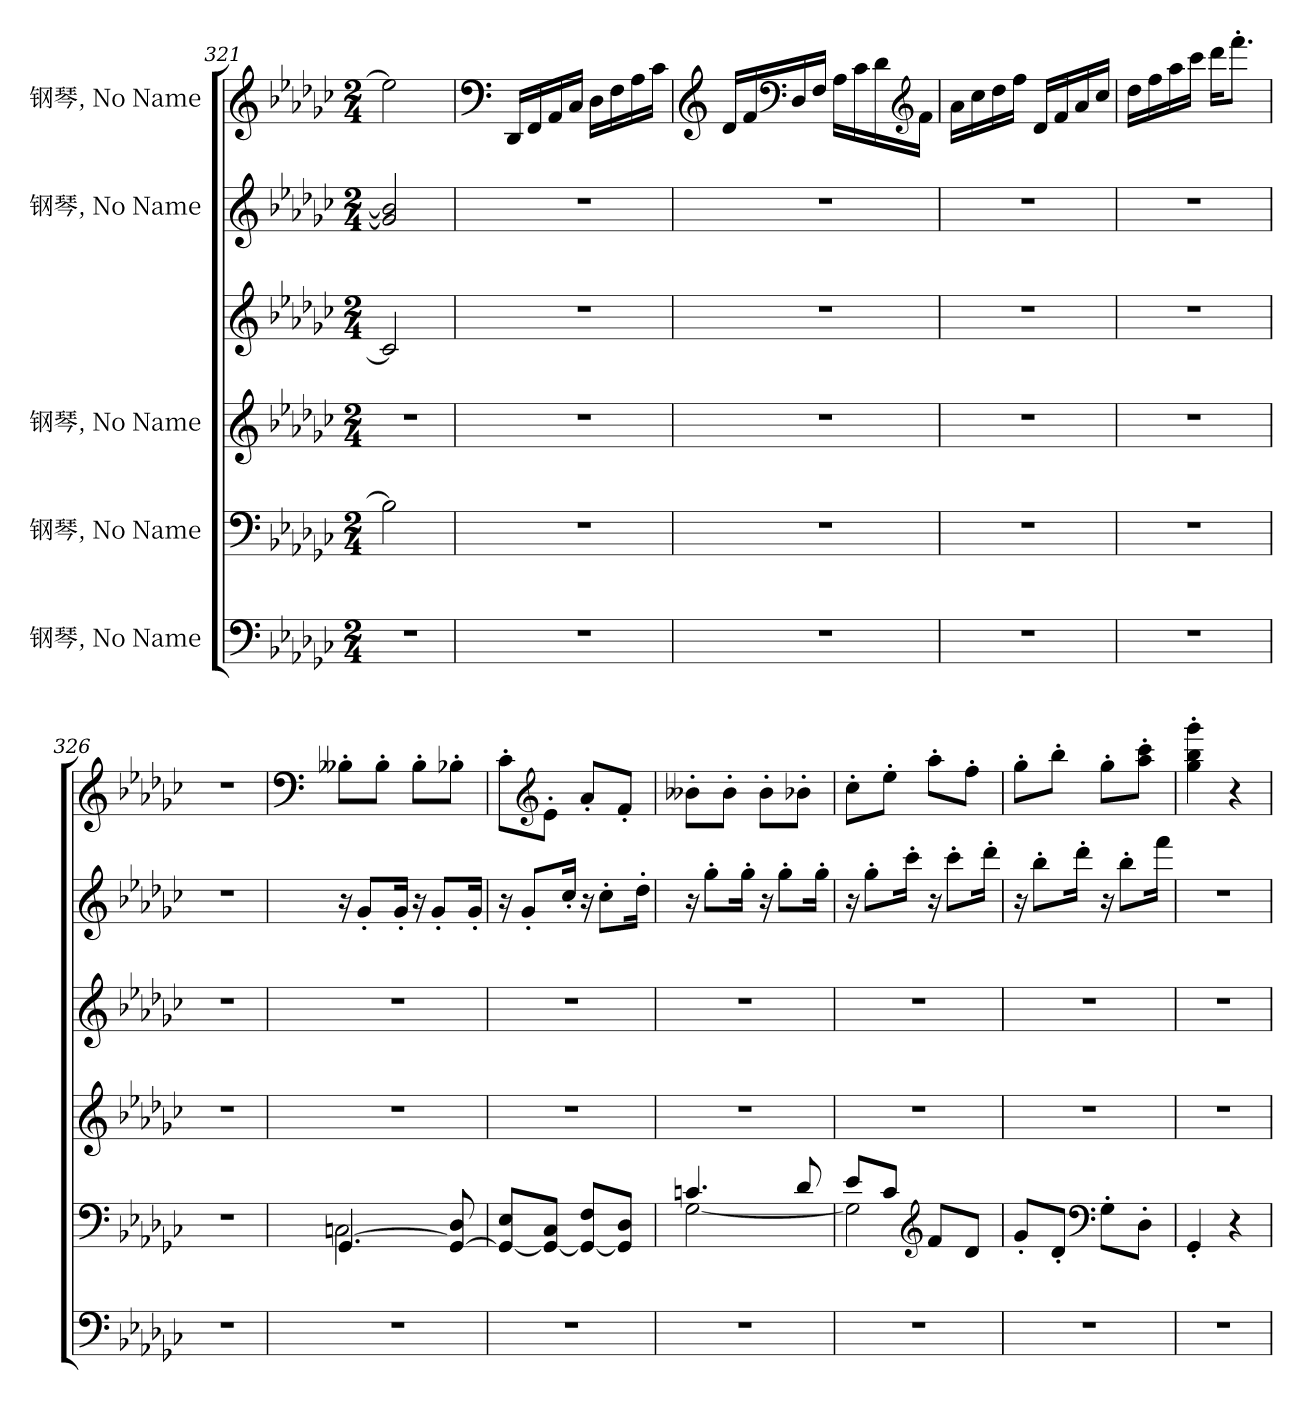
**kern	**kern	**kern	**kern	**kern	**kern
*part5	*part4	*part3	*part3	*part2	*part1
*staff6	*staff5	*staff4	*staff3	*staff2	*staff1
*I"钢琴, No Name	*I"钢琴, No Name	*I"钢琴, No Name	*	*I"钢琴, No Name	*I"钢琴, No Name
!!LO:LB:g=z
*clefF4	*clefF4	*clefG2	*clefG2	*clefG2	*clefG2
*k[b-e-a-d-g-c-]	*k[b-e-a-d-g-c-]	*k[b-e-a-d-g-c-]	*k[b-e-a-d-g-c-]	*k[b-e-a-d-g-c-]	*k[b-e-a-d-g-c-]
*M2/4	*M2/4	*M2/4	*M2/4	*M2/4	*M2/4
*MM147	*MM147	*MM147	*MM147	*MM147	*MM147
=321	=321	=321	=321	=321	=321
2r	2B--\]	2r	2c/]	2g-/] 2b--/]	2ee-\]
=322	=322	=322	=322	=322	=322
*	*	*	*	*	*clefF4
2r	2r	2r	2r	2r	16DD-/LL
*	*	*	*	*	*MM149
.	.	.	.	.	16FF/
.	.	.	.	.	16AA-/
.	.	.	.	.	16C-/JJ
.	.	.	.	.	16D-\LL
.	.	.	.	.	16F\
.	.	.	.	.	16A-\
.	.	.	.	.	16c-\JJ
=323	=323	=323	=323	=323	=323
*	*	*	*	*	*clefG2
2r	2r	2r	2r	2r	16d-/LL
.	.	.	.	.	16f/
*	*	*	*	*	*clefF4
.	.	.	.	.	16D-/
.	.	.	.	.	16F/JJ
.	.	.	.	.	16A-\LL
.	.	.	.	.	16c-\
.	.	.	.	.	16d-\
*	*	*	*	*	*clefG2
.	.	.	.	.	16f\JJ
=324	=324	=324	=324	=324	=324
2r	2r	2r	2r	2r	16a-\LL
.	.	.	.	.	16cc-\
.	.	.	.	.	16dd-\
.	.	.	.	.	16ff\JJ
.	.	.	.	.	16d-/LL
.	.	.	.	.	16f/
.	.	.	.	.	16a-/
.	.	.	.	.	16cc-/JJ
!!LO:PB:g=z
=325	=325	=325	=325	=325	=325
2r	2r	2r	2r	2r	16dd-\LL
.	.	.	.	.	16ff\
*	*	*	*	*	*MM147
.	.	.	.	.	16aa-\
.	.	.	.	.	16ccc-\JJ
*	*	*	*	*	*MM102
.	.	.	.	.	16ddd-\KL
.	.	.	.	.	8.fff'\J
=326	=326	=326	=326	=326	=326
*	*	*	*	*	*MM80
2r	2r	2r	2r	2r	2r
=327	=327	=327	=327	=327	=327
*	*	*	*	*	*clefF4
*	*	*	*	*	*MM158
*	*^	*	*	*	*
2r	[4.GG-/	2Cn\	2r	2r	16r	8B--X'\L
.	.	.	.	.	8g-'/L	.
.	.	.	.	.	.	8B--'\J
.	.	.	.	.	16g-'/Jk	.
.	.	.	.	.	16r	8B--'\L
.	.	.	.	.	8g-'/L	.
.	8GG-/_ 8D-/	.	.	.	.	8B-X'\J
.	.	.	.	.	16g-'/Jk	.
*	*v	*v	*	*	*	*
=328	=328	=328	=328	=328	=328
2r	8GG-/_ 8E-/L	2r	2r	16r	8c-'\L
.	.	.	.	8g-'/L	.
*	*	*	*	*	*clefG2
.	8GG-/_ 8C-/J	.	.	.	8e-'\J
.	.	.	.	16cc-'/Jk	.
.	8GG-/_ 8F/L	.	.	16r	8a-'/L
.	.	.	.	8cc-'\L	.
.	8GG-/] 8D-/J	.	.	.	8f'/J
.	.	.	.	16dd-'\Jk	.
=329	=329	=329	=329	=329	=329
*	*^	*	*	*	*
2r	4.cn/	[2G-\	2r	2r	16r	8b--X'\L
.	.	.	.	.	8gg-'\L	.
.	.	.	.	.	.	8b--'\J
.	.	.	.	.	16gg-'\Jk	.
.	.	.	.	.	16r	8b--'\L
.	.	.	.	.	8gg-'\L	.
.	8d-/	.	.	.	.	8b-X'\J
.	.	.	.	.	16gg-'\Jk	.
!!LO:LB:g=z
=330	=330	=330	=330	=330	=330	=330
2r	8e-/L	2G-\]	2r	2r	16r	8cc-'\L
.	.	.	.	.	8gg-'\L	.
.	8c-/J	.	.	.	.	8ee-'\J
.	.	.	.	.	16ccc-'\Jk	.
*	*clefG2	*	*	*	*	*
.	8f/L	.	.	.	16r	8aa-'\L
.	.	.	.	.	8ccc-'\L	.
.	8d-/J	.	.	.	.	8ff'\J
.	.	.	.	.	16ddd-'\Jk	.
*	*v	*v	*	*	*	*
=331	=331	=331	=331	=331	=331
2r	8g-'/L	2r	2r	16r	8gg-'\L
.	.	.	.	8bb-'\L	.
.	8d-'/J	.	.	.	8bb-'\J
.	.	.	.	16ddd-'\Jk	.
*	*clefF4	*	*	*	*
.	8G-'\L	.	.	16r	8gg-'\L
.	.	.	.	8bb-'\L	.
*	*	*	*	*	*MM152
.	8D-'\J	.	.	.	8aa-\' 8ccc-\'J
.	.	.	.	16fff\Jk	.
=332	=332	=332	=332	=332	=332
*	*	*	*	*	*MM67
2r	4GG-'/	2r	2r	2r	4gg-\' 4bb-\' 4ggg-\'
.	4r	.	.	.	4r
=	=	=	=	=	=
*-	*-	*-	*-	*-	*-
